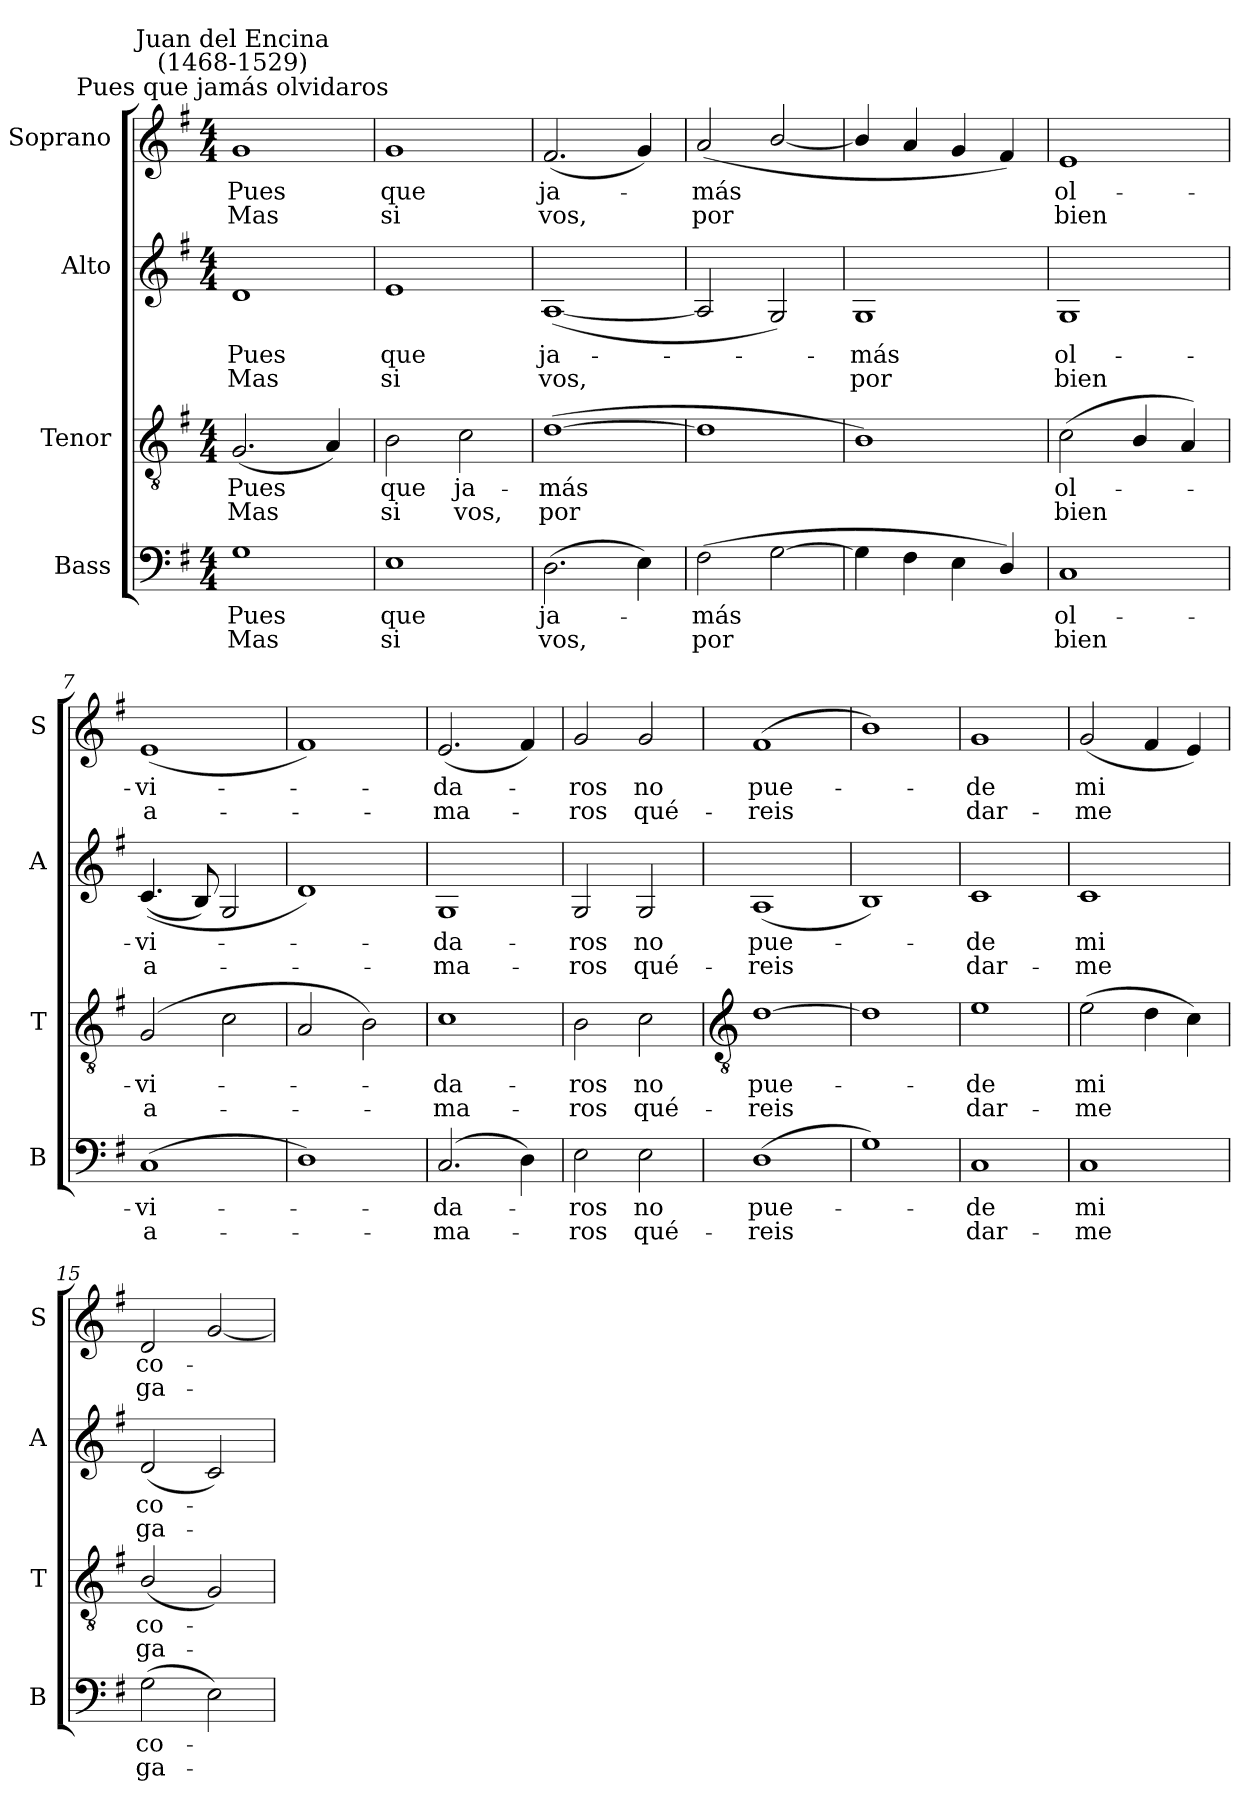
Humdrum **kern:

**kern	**text	**text	**kern	**text	**text	**kern	**text	**text	**kern	**text	**text
*part4	*part4	*part4	*part3	*part3	*part3	*part2	*part2	*part2	*part1	*part1	*part1
*staff4	*staff4	*staff4	*staff3	*staff3	*staff3	*staff2	*staff2	*staff2	*staff1	*staff1	*staff1
*I"Bass	*	*	*I"Tenor	*	*	*I"Alto	*	*	*I"Soprano	*	*
*I'B	*	*	*I'T	*	*	*I'A	*	*	*I'S	*	*
*clefF4	*	*	*clefGv2	*	*	*clefG2	*	*	*clefG2	*	*
*k[f#]	*	*	*k[f#]	*	*	*k[f#]	*	*	*k[f#]	*	*
*G:	*	*	*G:	*	*	*G:	*	*	*G:	*	*
*M4/4	*	*	*M4/4	*	*	*M4/4	*	*	*M4/4	*	*
=1	=1	=1	=1	=1	=1	=1	=1	=1	=1	=1	=1
!	!	!	!	!	!	!	!	!	!LO:TX:a:cj:t=Pues que jamás olvidaros	!	!
!	!	!	!	!	!	!	!	!	!LO:TX:a:cj:t=Juan del Encina\n(1468-1529)	!	!
!	!LO:LY:b	!LO:LY:b	!	!LO:LY:b	!LO:LY:b	!	!LO:LY:b	!LO:LY:b	!	!LO:LY:b	!LO:LY:b
1G	Pues	Mas	(<2.G	Pues	Mas	1d	Pues	Mas	1g	Pues	Mas
.	.	.	4A)	.	.	.	.	.	.	.	.
=2	=2	=2	=2	=2	=2	=2	=2	=2	=2	=2	=2
!	!LO:LY:b	!LO:LY:b	!	!LO:LY:b	!LO:LY:b	!	!LO:LY:b	!LO:LY:b	!	!LO:LY:b	!LO:LY:b
1E	que	si	2B	que	si	1e	que	si	1g	que	si
!	!	!	!	!LO:LY:b	!LO:LY:b	!	!	!	!	!	!
.	.	.	2c	ja-	-vos,	.	.	.	.	.	.
=3	=3	=3	=3	=3	=3	=3	=3	=3	=3	=3	=3
!	!LO:LY:b	!LO:LY:b	!	!LO:LY:b	!LO:LY:b	!	!LO:LY:b	!LO:LY:b	!	!LO:LY:b	!LO:LY:b
(>2.D	ja-	vos,	(>[1d	más	por	(<[1A	ja-	vos,	(<2.f#	ja-	vos,
4E)	.	.	.	.	.	.	.	.	4g)	.	.
=4	=4	=4	=4	=4	=4	=4	=4	=4	=4	=4	=4
!	!LO:LY:b	!LO:LY:b	!	!	!	!	!	!	!	!LO:LY:b	!LO:LY:b
(>2F#	más	por	1d]	.	.	2A]	.	.	(<2a	más	por
[2G	.	.	.	.	.	2G)	.	.	[2b/	.	.
=5	=5	=5	=5	=5	=5	=5	=5	=5	=5	=5	=5
!	!	!	!	!	!	!	!LO:LY:b	!LO:LY:b	!	!	!
4G]	.	.	1B)	.	.	1G	más	por	4b/]	.	.
4F#	.	.	.	.	.	.	.	.	4a	.	.
4E	.	.	.	.	.	.	.	.	4g	.	.
4D/)	.	.	.	.	.	.	.	.	4f#)	.	.
=6	=6	=6	=6	=6	=6	=6	=6	=6	=6	=6	=6
!	!LO:LY:b	!LO:LY:b	!	!LO:LY:b	!LO:LY:b	!	!LO:LY:b	!LO:LY:b	!	!LO:LY:b	!LO:LY:b
1C	ol-	-bien	(<2c	ol-	bien	1G	ol-	-bien	1e	ol-	-bien
.	.	.	4B/	.	.	.	.	.	.	.	.
.	.	.	4A)	.	.	.	.	.	.	.	.
=7	=7	=7	=7	=7	=7	=7	=7	=7	=7	=7	=7
!	!LO:LY:b	!LO:LY:b	!	!LO:LY:b	!LO:LY:b	!	!LO:LY:b	!LO:LY:b	!	!LO:LY:b	!LO:LY:b
(<1C	vi-	a-	(<2G	vi-	a-	(<(<4.c	vi-	a-	(<1e	vi-	a-
.	.	.	.	.	.	8B)	.	.	.	.	.
.	.	.	2c	.	.	2G	.	.	.	.	.
=8	=8	=8	=8	=8	=8	=8	=8	=8	=8	=8	=8
1D)	.	.	2A	.	.	1d)	.	.	1f#)	.	.
.	.	.	2B)	.	.	.	.	.	.	.	.
=9	=9	=9	=9	=9	=9	=9	=9	=9	=9	=9	=9
!	!LO:LY:b	!LO:LY:b	!	!LO:LY:b	!LO:LY:b	!	!LO:LY:b	!LO:LY:b	!	!LO:LY:b	!LO:LY:b
(<2.C	da-	ma-	1c	da-	-ma-	1G	da-	-ma-	(<2.e	da-	ma-
4D)	.	.	.	.	.	.	.	.	4f#)	.	.
=10	=10	=10	=10	=10	=10	=10	=10	=10	=10	=10	=10
!	!LO:LY:b	!LO:LY:b	!	!LO:LY:b	!LO:LY:b	!	!LO:LY:b	!LO:LY:b	!	!LO:LY:b	!LO:LY:b
2E	ros	ros	2B	-ros	ros	2G	-ros	ros	2g	ros	ros
!	!LO:LY:b	!LO:LY:b	!	!LO:LY:b	!LO:LY:b	!	!LO:LY:b	!LO:LY:b	!	!LO:LY:b	!LO:LY:b
2E	no	qué-	2c	no	qué-	2G	no	qué-	2g	no	qué-
!!LO:LB:g=z
=11	=11	=11	=11	=11	=11	=11	=11	=11	=11	=11	=11
*	*	*	*clefGv2	*	*	*	*	*	*	*	*
!	!LO:LY:b	!LO:LY:b	!	!LO:LY:b	!LO:LY:b	!	!LO:LY:b	!LO:LY:b	!	!LO:LY:b	!LO:LY:b
(>1D	-pue-	reis	[1d	-pue-	reis	(<1A	-pue-	reis	(<1f#	-pue-	reis
=12	=12	=12	=12	=12	=12	=12	=12	=12	=12	=12	=12
1G)	.	.	1d]	.	.	1B)	.	.	1b)	.	.
=13	=13	=13	=13	=13	=13	=13	=13	=13	=13	=13	=13
!	!LO:LY:b	!LO:LY:b	!	!LO:LY:b	!LO:LY:b	!	!LO:LY:b	!LO:LY:b	!	!LO:LY:b	!LO:LY:b
1C	de	dar-	1e	de	dar-	1c	de	dar-	1g	de	dar-
=14	=14	=14	=14	=14	=14	=14	=14	=14	=14	=14	=14
!	!LO:LY:b	!LO:LY:b	!	!LO:LY:b	!LO:LY:b	!	!LO:LY:b	!LO:LY:b	!	!LO:LY:b	!LO:LY:b
1C	-mi	me	(>2e	-mi	me	1c	-mi	me	(<2g	-mi	me
.	.	.	4d	.	.	.	.	.	4f#	.	.
.	.	.	4c)	.	.	.	.	.	4e)	.	.
=15	=15	=15	=15	=15	=15	=15	=15	=15	=15	=15	=15
!	!LO:LY:b	!LO:LY:b	!	!LO:LY:b	!LO:LY:b	!	!LO:LY:b	!LO:LY:b	!	!LO:LY:b	!LO:LY:b
(>2G	co-	ga-	(<2B/	co-	ga-	(<2d	co-	ga-	2d	co-	ga-
2E)	.	.	2G)	.	.	2c)	.	.	[2g	.	.
=	=	=	=	=	=	=	=	=	=	=	=
*-	*-	*-	*-	*-	*-	*-	*-	*-	*-	*-	*-
